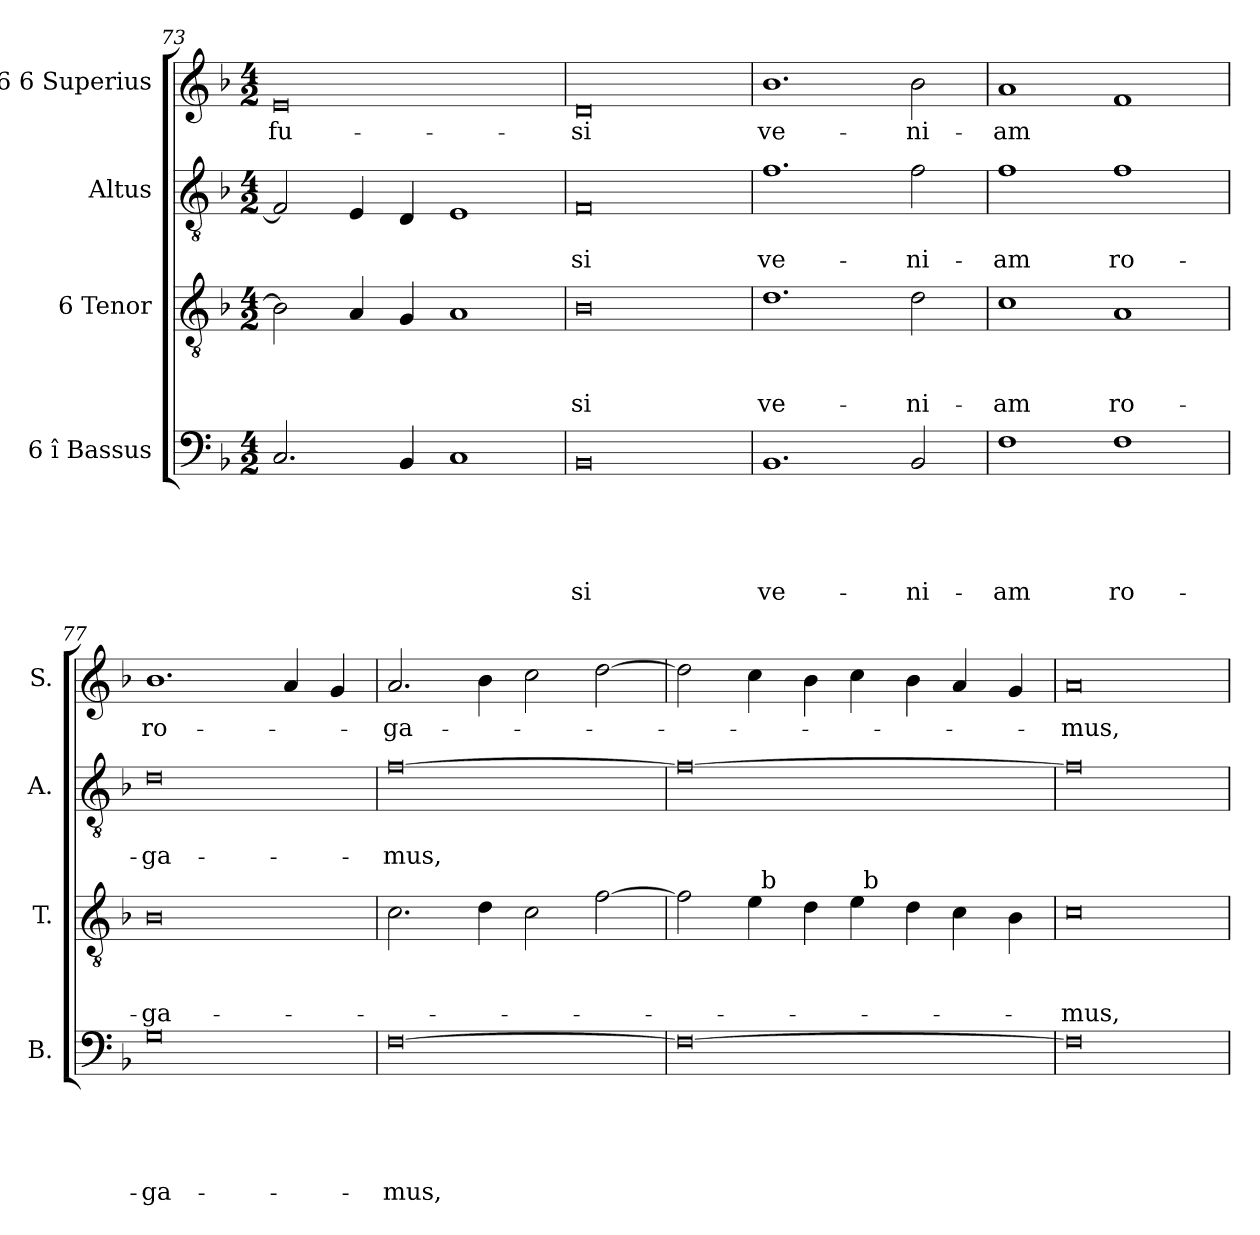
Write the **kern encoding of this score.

**kern	**text	**text	**text	**text	**text	**kern	**text	**text	**text	**kern	**text	**text	**kern	**text
*part4	*part4	*part4	*part4	*part4	*part4	*part3	*part3	*part3	*part3	*part2	*part2	*part2	*part1	*part1
*staff4	*staff4	*staff4	*staff4	*staff4	*staff4	*staff3	*staff3	*staff3	*staff3	*staff2	*staff2	*staff2	*staff1	*staff1
*I"6 î Bassus	*	*	*	*	*	*I"6 Tenor	*	*	*	*I"Altus	*	*	*I"6 6 Superius	*
*I'B.	*	*	*	*	*	*I'T.	*	*	*	*I'A.	*	*	*I'S.	*
!!LO:PB:g=z
*clefF4	*	*	*	*	*	*clefGv2	*	*	*	*clefGv2	*	*	*clefG2	*
*k[b-]	*	*	*	*	*	*k[b-]	*	*	*	*k[b-]	*	*	*k[b-]	*
*F:	*	*	*	*	*	*F:	*	*	*	*F:	*	*	*F:	*
*M4/2	*	*	*	*	*	*M4/2	*	*	*	*M4/2	*	*	*M4/2	*
=73	=73	=73	=73	=73	=73	=73	=73	=73	=73	=73	=73	=73	=73	=73
!	!	!	!	!	!	!	!	!	!	!	!	!	!	!LO:LY:b
2.C/	.	.	.	.	.	2B-\]	.	.	.	2F/]	.	.	0e	fu-
.	.	.	.	.	.	4A/	.	.	.	4E/	.	.	.	.
4BB-/	.	.	.	.	.	4G/	.	.	.	4D/	.	.	.	.
1C	.	.	.	.	.	1A	.	.	.	1E	.	.	.	.
=74	=74	=74	=74	=74	=74	=74	=74	=74	=74	=74	=74	=74	=74	=74
!	!	!	!	!	!LO:LY:b:rj	!	!	!	!LO:LY:b:rj	!	!	!LO:LY:b:rj	!	!LO:LY:b:rj
0BB-	.	.	.	.	-si	0B-	.	.	-si	0F	.	-si	0d	-si
=75	=75	=75	=75	=75	=75	=75	=75	=75	=75	=75	=75	=75	=75	=75
!	!	!	!	!	!LO:LY:b	!	!	!	!LO:LY:b	!	!	!LO:LY:b	!	!LO:LY:b
1.BB-	.	.	.	.	ve-	1.d	.	.	ve-	1.f	.	ve-	1.b-	ve-
!	!	!	!	!	!LO:LY:b	!	!	!	!LO:LY:b	!	!	!LO:LY:b	!	!LO:LY:b
2BB-/	.	.	.	.	-ni-	2d\	.	.	-ni-	2f\	.	-ni-	2b-\	-ni-
=76	=76	=76	=76	=76	=76	=76	=76	=76	=76	=76	=76	=76	=76	=76
!	!	!	!	!	!LO:LY:b	!	!	!	!LO:LY:b	!	!	!LO:LY:b	!	!LO:LY:b
1F	.	.	.	.	-am	1c	.	.	-am	1f	.	-am	1a	-am
!	!	!	!	!	!LO:LY:b	!	!	!	!LO:LY:b	!	!	!LO:LY:b	!	!
1F	.	.	.	.	ro-	1A	.	.	ro-	1f	.	ro-	1f	.
=77	=77	=77	=77	=77	=77	=77	=77	=77	=77	=77	=77	=77	=77	=77
!	!	!	!	!	!LO:LY:b	!	!	!	!LO:LY:b	!	!	!LO:LY:b	!	!LO:LY:b
0G	.	.	.	.	-ga-	0B-	.	.	-ga-	0d	.	-ga-	1.b-	ro-
.	.	.	.	.	.	.	.	.	.	.	.	.	4a/	.
.	.	.	.	.	.	.	.	.	.	.	.	.	4g/	.
=78	=78	=78	=78	=78	=78	=78	=78	=78	=78	=78	=78	=78	=78	=78
!	!	!	!	!	!LO:LY:b	!	!	!	!	!	!	!LO:LY:b	!	!LO:LY:b
[<0F	.	.	.	.	-mus,	2.c\	.	.	.	[<0f	.	-mus,	2.a/	-ga-
.	.	.	.	.	.	4d\	.	.	.	.	.	.	4b-\	.
.	.	.	.	.	.	2c\	.	.	.	.	.	.	2cc\	.
.	.	.	.	.	.	[<2f\	.	.	.	.	.	.	[<2dd\	.
!!LO:LB:g=z
=79	=79	=79	=79	=79	=79	=79	=79	=79	=79	=79	=79	=79	=79	=79
*	*	*	*	*	*	*^	*	*	*	*	*	*	*	*
*	*	*	*	*	*	*	*^	*	*	*	*	*	*	*	*
0F_	.	.	.	.	.	2f\]	2ryy	1ryy	.	.	.	0f_	.	.	2dd\]	.
.	.	.	.	.	.	4e\	32ryy	.	.	.	.	.	.	.	4cc\	.
!	!	!	!	!	!	!	!LO:TX:a:t=b	!	!	!	!	!	!	!	!	!
.	.	.	.	.	.	.	1ryy	.	.	.	.	.	.	.	.	.
.	.	.	.	.	.	4d\	.	.	.	.	.	.	.	.	4b-\	.
.	.	.	.	.	.	4e\	.	32ryy	.	.	.	.	.	.	4cc\	.
!	!	!	!	!	!	!	!	!LO:TX:a:t=b	!	!	!	!	!	!	!	!
.	.	.	.	.	.	.	.	2ryy	.	.	.	.	.	.	.	.
.	.	.	.	.	.	4d\	.	.	.	.	.	.	.	.	4b-\	.
.	.	.	.	.	.	4c\	.	.	.	.	.	.	.	.	4a/	.
.	.	.	.	.	.	.	4...ryy	4...ryy	.	.	.	.	.	.	.	.
.	.	.	.	.	.	4B-\	.	.	.	.	.	.	.	.	4g/	.
=80	=80	=80	=80	=80	=80	=80	=80	=80	=80	=80	=80	=80	=80	=80	=80	=80
!	!	!	!	!	!	!	!	!	!	!	!LO:LY:b	!	!	!	!	!LO:LY:b
*	*	*	*	*	*	*v	*v	*v	*	*	*	*	*	*	*	*
0F]	.	.	.	.	.	0c	.	.	-mus,	0f]	.	.	0a	-mus,
=	=	=	=	=	=	=	=	=	=	=	=	=	=	=
*-	*-	*-	*-	*-	*-	*-	*-	*-	*-	*-	*-	*-	*-	*-
